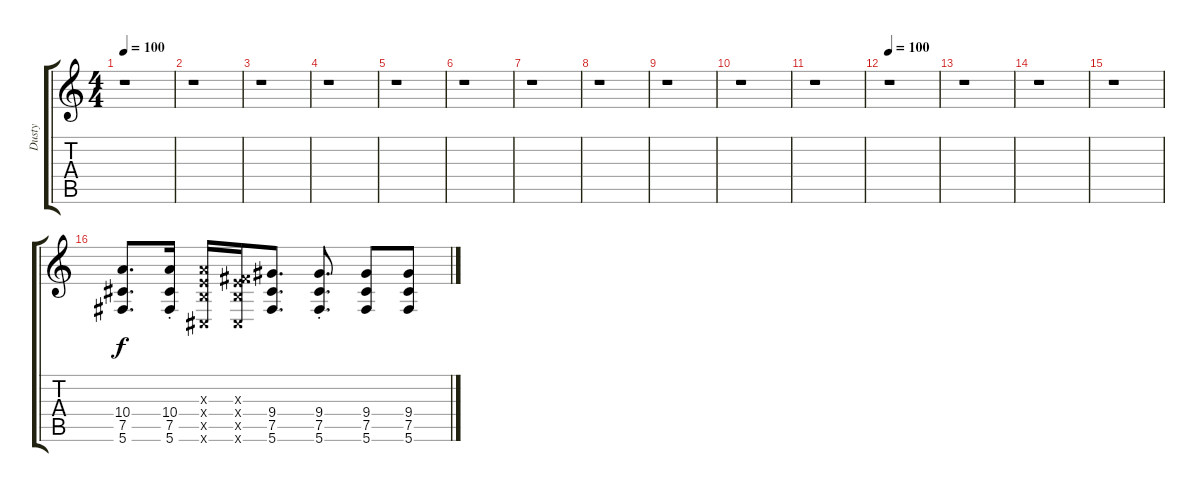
\track ("Dusty" "Dusty") {instrument overdrivenguitar}
\staff {score tabs}
\tuning (Db4 Ab3 E3 B2 Gb2 Db2) {hide}
\ts (4 4)
\tempo 100
\clef g2
\ks c
r.1{dy f} |
r.1 |
r.1 |
r.1 |
r.1 |
r.1 |
r.1 |
r.1 |
r.1 |
r.1 |
r.1 |
\tempo 100
r.1 |
r.1 |
r.1 |
r.1 |
(10.4 7.5 5.6).8{d volume 13 balance 2} (10.4{st} 7.5{st} 5.6{st}).16 (0.3{x} 10.4{x} 5.5{x} 0.6{x}).16 (0.3{x} 7.4{x} 5.5{x} 0.6{x}).16 (9.4 7.5 5.6).8{d} (9.4{st} 7.5{st} 5.6{st}).8{d} (9.4 7.5 5.6).8 (9.4 7.5 5.6).8
